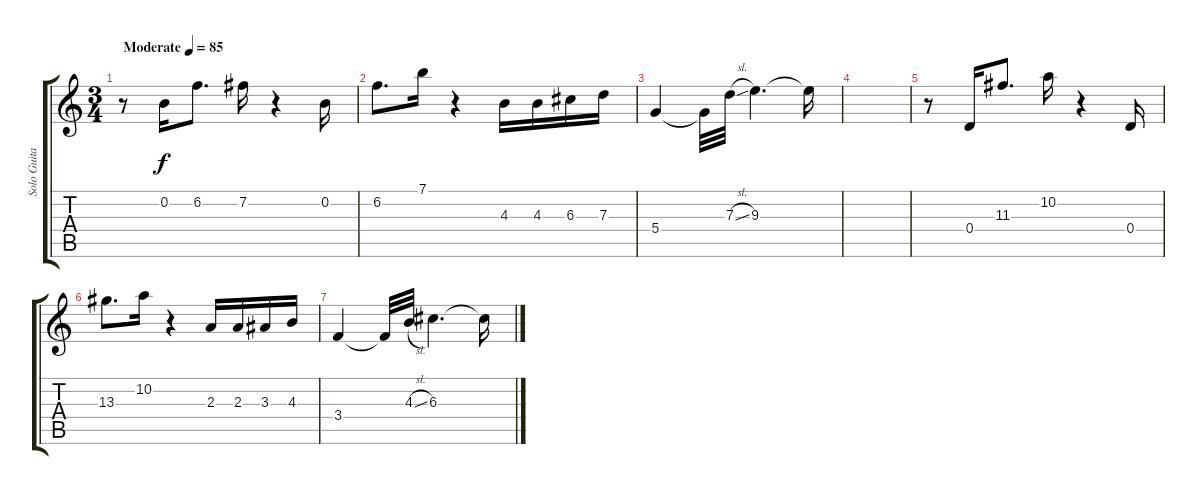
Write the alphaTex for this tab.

\track ("Solo Guitar" "Solo Guita") {instrument distortionguitar}
\staff {score tabs}
\tuning (E4 B3 G3 D3 A2 E2) {hide}
\ts (3 4)
\tempo (85 "Moderate")
\clef g2
\ks c
r.8{dy f instrument distortionguitar} 0.2.16 6.2.8{d} 7.2.16 r.4 0.2.16 |
6.2.8{d} 7.1.16 r.4 4.3.16 4.3.16 6.3.16 7.3.16 |
5.4.4 5.4{t}.32 7.3{sl}.32 9.3.4{d} 9.3{t}.16 |
|
r.8 0.4.16 11.3.8{d} 10.2.16 r.4 0.4.16 |
13.3.8{d} 10.2.16 r.4 2.3.16 2.3.16 3.3.16 4.3.16 |
3.4.4 3.4{t}.32 4.3{sl}.32 6.3.4{d} 6.3{t}.16
